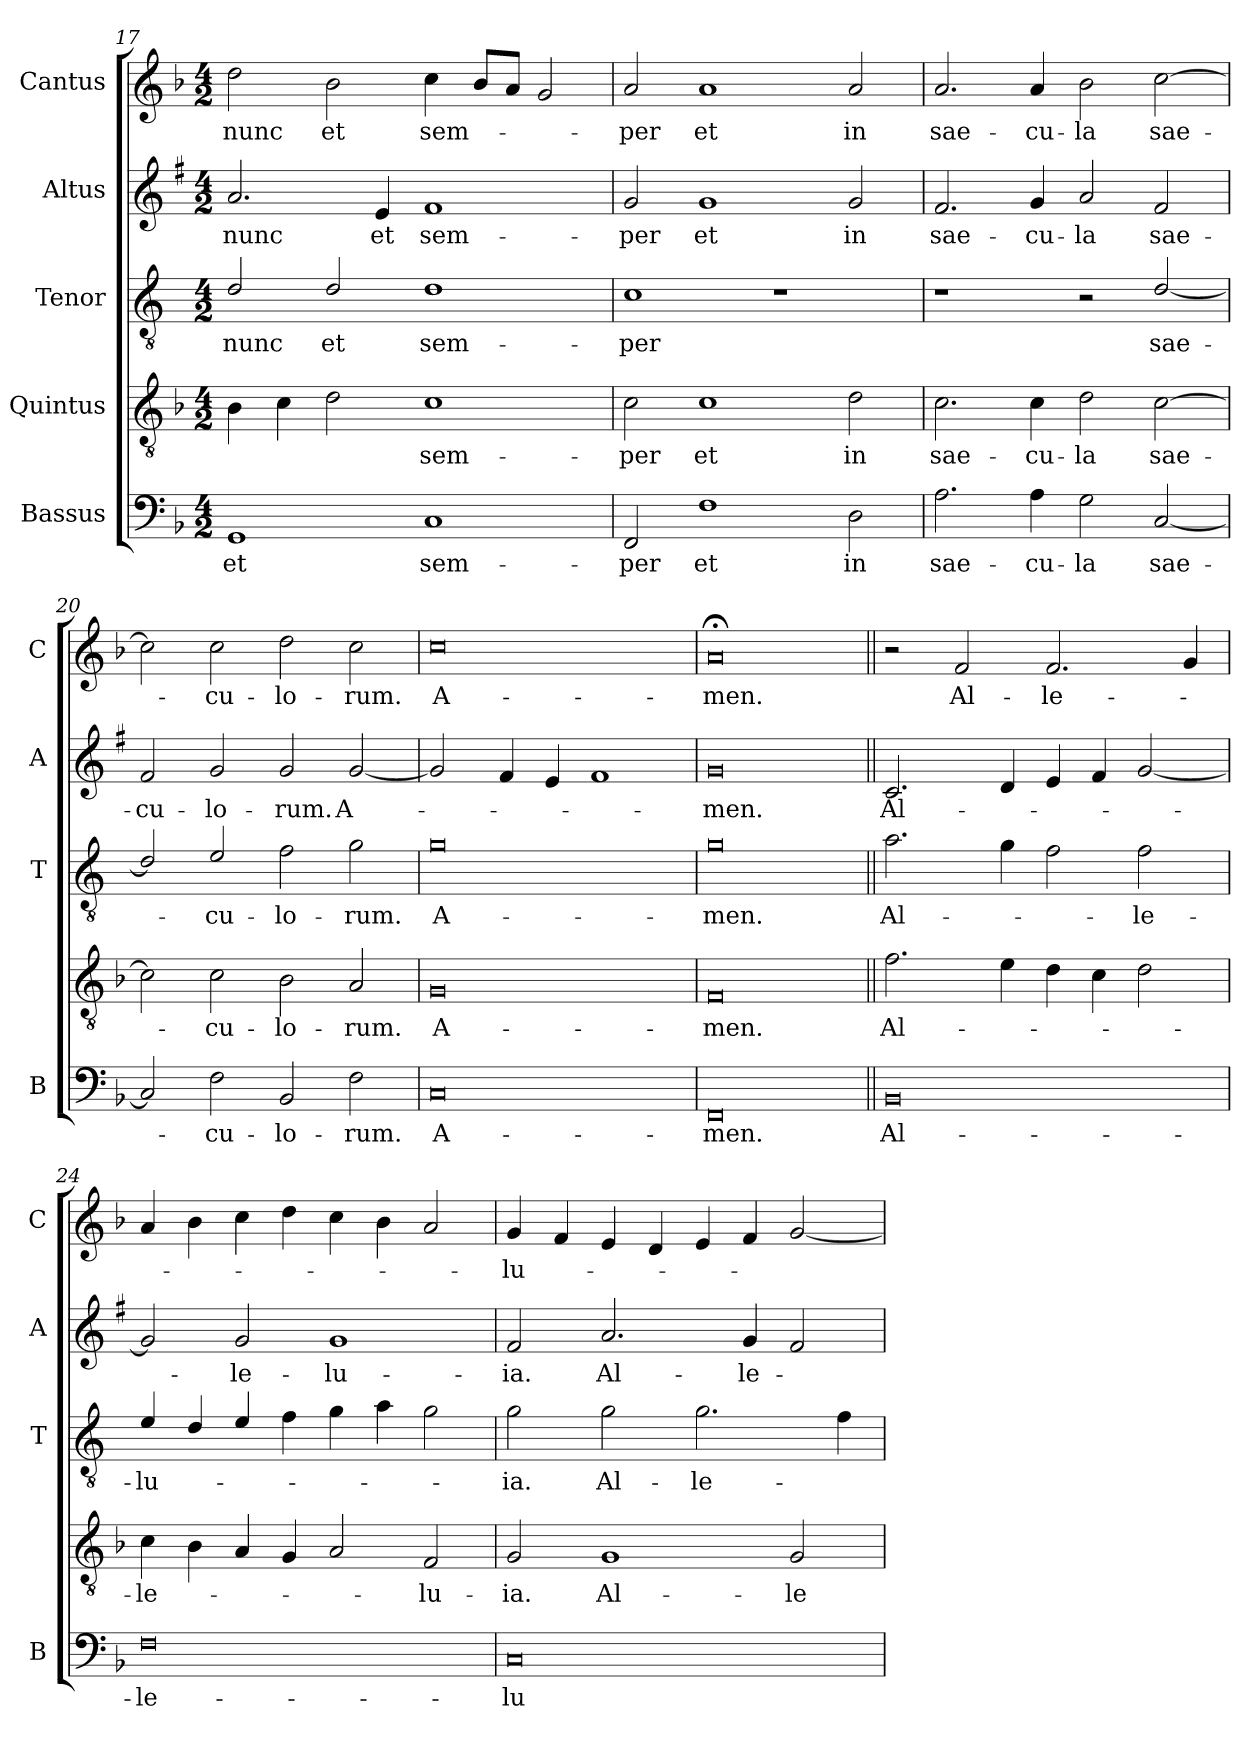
**kern	**text	**kern	**text	**kern	**text	**kern	**text	**kern	**text
*part5	*part5	*part4	*part4	*part3	*part3	*part2	*part2	*part1	*part1
*staff5	*staff5	*staff4	*staff4	*staff3	*staff3	*staff2	*staff2	*staff1	*staff1
*I"Bassus	*	*I"Quintus	*	*I"Tenor	*	*I"Altus	*	*I"Cantus	*
*I'B	*	*	*	*I'T	*	*I'A	*	*I'C	*
!!LO:LB:g=z
*clefF4	*	*clefGv2	*	*clefGv2	*	*clefG2	*	*clefG2	*
*	*	*	*	*ITrd4c7	*	*ITrd1c2	*	*	*
*k[b-]	*	*k[b-]	*	*k[b-]	*	*k[b-]	*	*k[b-]	*
*F:	*	*F:	*	*F:	*	*F:	*	*F:	*
*M4/2	*	*M4/2	*	*M4/2	*	*M4/2	*	*M4/2	*
=17	=17	=17	=17	=17	=17	=17	=17	=17	=17
!	!LO:LY:b	!	!	!	!LO:LY:b	!	!LO:LY:b	!	!LO:LY:b
1GG	et	4B-\	.	2G/	nunc	2.g/	nunc	2dd\	nunc
.	.	4c\	.	.	.	.	.	.	.
!	!	!	!	!	!LO:LY:b	!	!	!	!LO:LY:b
.	.	2d\	.	2G/	et	.	.	2b-\	et
!	!	!	!	!	!	!	!LO:LY:b	!	!
.	.	.	.	.	.	4d/	et	.	.
!	!LO:LY:b	!	!LO:LY:b	!	!LO:LY:b	!	!LO:LY:b	!	!LO:LY:b
1C	sem-	1c	sem-	1G	sem-	1e	sem-	4cc\	sem-
.	.	.	.	.	.	.	.	8b-/L	.
.	.	.	.	.	.	.	.	8a/J	.
.	.	.	.	.	.	.	.	2g/	.
=18	=18	=18	=18	=18	=18	=18	=18	=18	=18
!	!LO:LY:b	!	!LO:LY:b	!	!LO:LY:b	!	!LO:LY:b	!	!LO:LY:b
2FF/	-per	2c\	-per	1F	-per	2f/	-per	2a/	-per
!	!LO:LY:b	!	!LO:LY:b	!	!	!	!LO:LY:b	!	!LO:LY:b
1F	et	1c	et	.	.	1f	et	1a	et
.	.	.	.	1r	.	.	.	.	.
!	!LO:LY:b	!	!LO:LY:b	!	!	!	!LO:LY:b	!	!LO:LY:b
2D\	in	2d\	in	.	.	2f/	in	2a/	in
=19	=19	=19	=19	=19	=19	=19	=19	=19	=19
!	!LO:LY:b	!	!LO:LY:b	!	!	!	!LO:LY:b	!	!LO:LY:b
2.A\	sae-	2.c\	sae-	1r	.	2.e/	sae-	2.a/	sae-
!	!LO:LY:b	!	!LO:LY:b	!	!	!	!LO:LY:b	!	!LO:LY:b
4A\	-cu-	4c\	-cu-	.	.	4f/	-cu-	4a/	-cu-
!	!LO:LY:b	!	!LO:LY:b	!	!	!	!LO:LY:b	!	!LO:LY:b
2G\	-la	2d\	-la	2r	.	2g/	-la	2b-\	-la
!	!LO:LY:b	!	!LO:LY:b	!	!LO:LY:b	!	!LO:LY:b	!	!LO:LY:b
[2C/	sae-	[2c\	sae-	[2G/	sae-	2e/	sae-	[2cc\	sae-
=20	=20	=20	=20	=20	=20	=20	=20	=20	=20
!	!	!	!	!	!	!	!LO:LY:b	!	!
2C/]	.	2c\]	.	2G/]	.	2e/	-cu-	2cc\]	.
!	!LO:LY:b	!	!LO:LY:b	!	!LO:LY:b	!	!LO:LY:b	!	!LO:LY:b
2F\	-cu-	2c\	-cu-	2A/	-cu-	2f/	-lo-	2cc\	-cu-
!	!LO:LY:b	!	!LO:LY:b	!	!LO:LY:b	!	!LO:LY:b	!	!LO:LY:b
2BB-/	-lo-	2B-\	-lo-	2B-\	-lo-	2f/	-rum.	2dd\	-lo-
!	!LO:LY:b	!	!LO:LY:b	!	!LO:LY:b	!	!LO:LY:b	!	!LO:LY:b
2F\	-rum.	2A/	-rum.	2c\	-rum.	[2f/	A-	2cc\	-rum.
=21	=21	=21	=21	=21	=21	=21	=21	=21	=21
!	!LO:LY:b	!	!LO:LY:b	!	!LO:LY:b	!	!	!	!LO:LY:b
0C	A-	0G	A-	0c	A-	2f/]	.	0cc	A-
.	.	.	.	.	.	4e/	.	.	.
.	.	.	.	.	.	4d/	.	.	.
.	.	.	.	.	.	1e	.	.	.
!!LO:PB:g=z
=22	=22	=22	=22	=22	=22	=22	=22	=22	=22
!	!LO:LY:b	!	!LO:LY:b	!	!LO:LY:b	!	!LO:LY:b	!	!LO:LY:b
0FF	-men.	0F	-men.	0c	-men.	0f	-men.	0a;<	-men.
=23||	=23||	=23||	=23||	=23||	=23||	=23||	=23||	=23||	=23||
!	!LO:LY:b	!	!LO:LY:b	!	!LO:LY:b	!	!LO:LY:b	!	!
0BB-	Al-	2.f\	Al-	2.d\	Al-	2.B-/	Al-	2r	.
!	!	!	!	!	!	!	!	!	!LO:LY:b
.	.	.	.	.	.	.	.	2f/	Al-
.	.	4e\	.	4c\	.	4c/	.	.	.
!	!	!	!	!	!	!	!	!	!LO:LY:b
.	.	4d\	.	2B-\	.	4d/	.	2.f/	-le-
.	.	4c\	.	.	.	4e/	.	.	.
!	!	!	!	!	!LO:LY:b	!	!	!	!
.	.	2d\	.	2B-\	-le-	[2f/	.	.	.
.	.	.	.	.	.	.	.	4g/	.
=24	=24	=24	=24	=24	=24	=24	=24	=24	=24
!	!LO:LY:b	!	!LO:LY:b	!	!LO:LY:b	!	!	!	!
0F	-le-	4c\	-le-	4A/	-lu-	2f/]	.	4a/	.
.	.	4B-\	.	4G/	.	.	.	4b-\	.
!	!	!	!	!	!	!	!LO:LY:b	!	!
.	.	4A/	.	4A/	.	2f/	-le-	4cc\	.
.	.	4G/	.	4B-\	.	.	.	4dd\	.
!	!	!	!	!	!	!	!LO:LY:b	!	!
.	.	2A/	.	4c\	.	1f	-lu-	4cc\	.
.	.	.	.	4d\	.	.	.	4b-\	.
!	!	!	!LO:LY:b	!	!	!	!	!	!
.	.	2F/	-lu-	2c\	.	.	.	2a/	.
=25	=25	=25	=25	=25	=25	=25	=25	=25	=25
!	!LO:LY:b	!	!LO:LY:b	!	!LO:LY:b	!	!LO:LY:b	!	!LO:LY:b
0C	-lu-	2G/	-ia.	2c\	-ia.	2e/	-ia.	4g/	-lu-
.	.	.	.	.	.	.	.	4f/	.
!	!	!	!LO:LY:b	!	!LO:LY:b	!	!LO:LY:b	!	!
.	.	1G	Al-	2c\	Al-	2.g/	Al-	4e/	.
.	.	.	.	.	.	.	.	4d/	.
!	!	!	!	!	!LO:LY:b	!	!	!	!
.	.	.	.	2.c\	-le-	.	.	4e/	.
!	!	!	!	!	!	!	!LO:LY:b	!	!
.	.	.	.	.	.	4f/	-le-	4f/	.
!	!	!	!LO:LY:b	!	!	!	!	!	!
.	.	2G/	-le-	.	.	2e/	.	[2g/	.
.	.	.	.	4B-\	.	.	.	.	.
=	=	=	=	=	=	=	=	=	=
*-	*-	*-	*-	*-	*-	*-	*-	*-	*-
